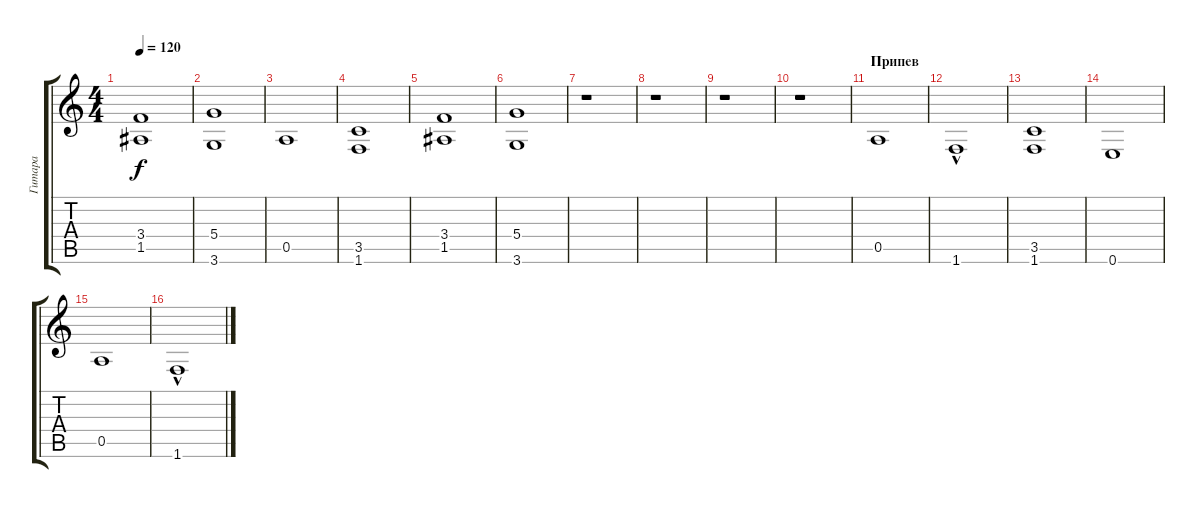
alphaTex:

\track ("Гитара" "Гитара") {instrument distortionguitar}
\staff {score tabs}
\tuning (E4 B3 G3 D3 A2 E2) {hide}
\ts (4 4)
\tempo 120
\clef g2
\ks c
(3.4 1.5).1{dy f} |
(5.4 3.6).1 |
0.5.1 |
(3.5 1.6).1 |
(3.4 1.5).1 |
(5.4 3.6).1 |
r.1 |
r.1 |
r.1 |
r.1 |
\section ("" "Припев")
0.5.1 |
1.6{hac}.1 |
(3.5 1.6).1 |
0.6.1 |
0.5.1 |
1.6{hac}.1
